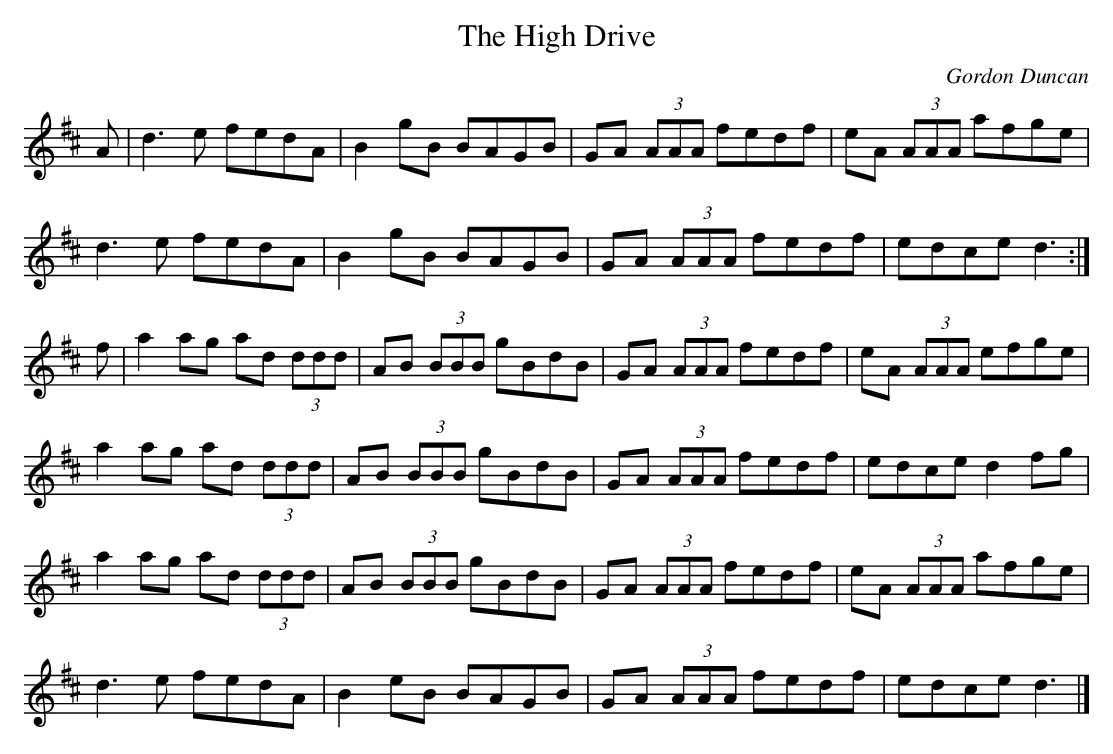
X:1
T:High Drive, The
C:Gordon Duncan
K:D
A|\
d3 e fedA|B2gB BAGB|GA (3AAA fedf|eA (3AAA afge|
d3 e fedA|B2gB BAGB|GA (3AAA fedf|edce d3:|
f|\
a2 ag ad (3ddd|AB (3BBB gBdB|GA (3AAA fedf|eA (3AAA efge|
a2 ag ad (3ddd|AB (3BBB gBdB|GA (3AAA fedf|edce d2fg|
a2 ag ad (3ddd|AB (3BBB gBdB|GA (3AAA fedf|eA (3AAA afge|
d3e fedA|B2 eB BAGB|GA (3AAA fedf|edce d3|]
